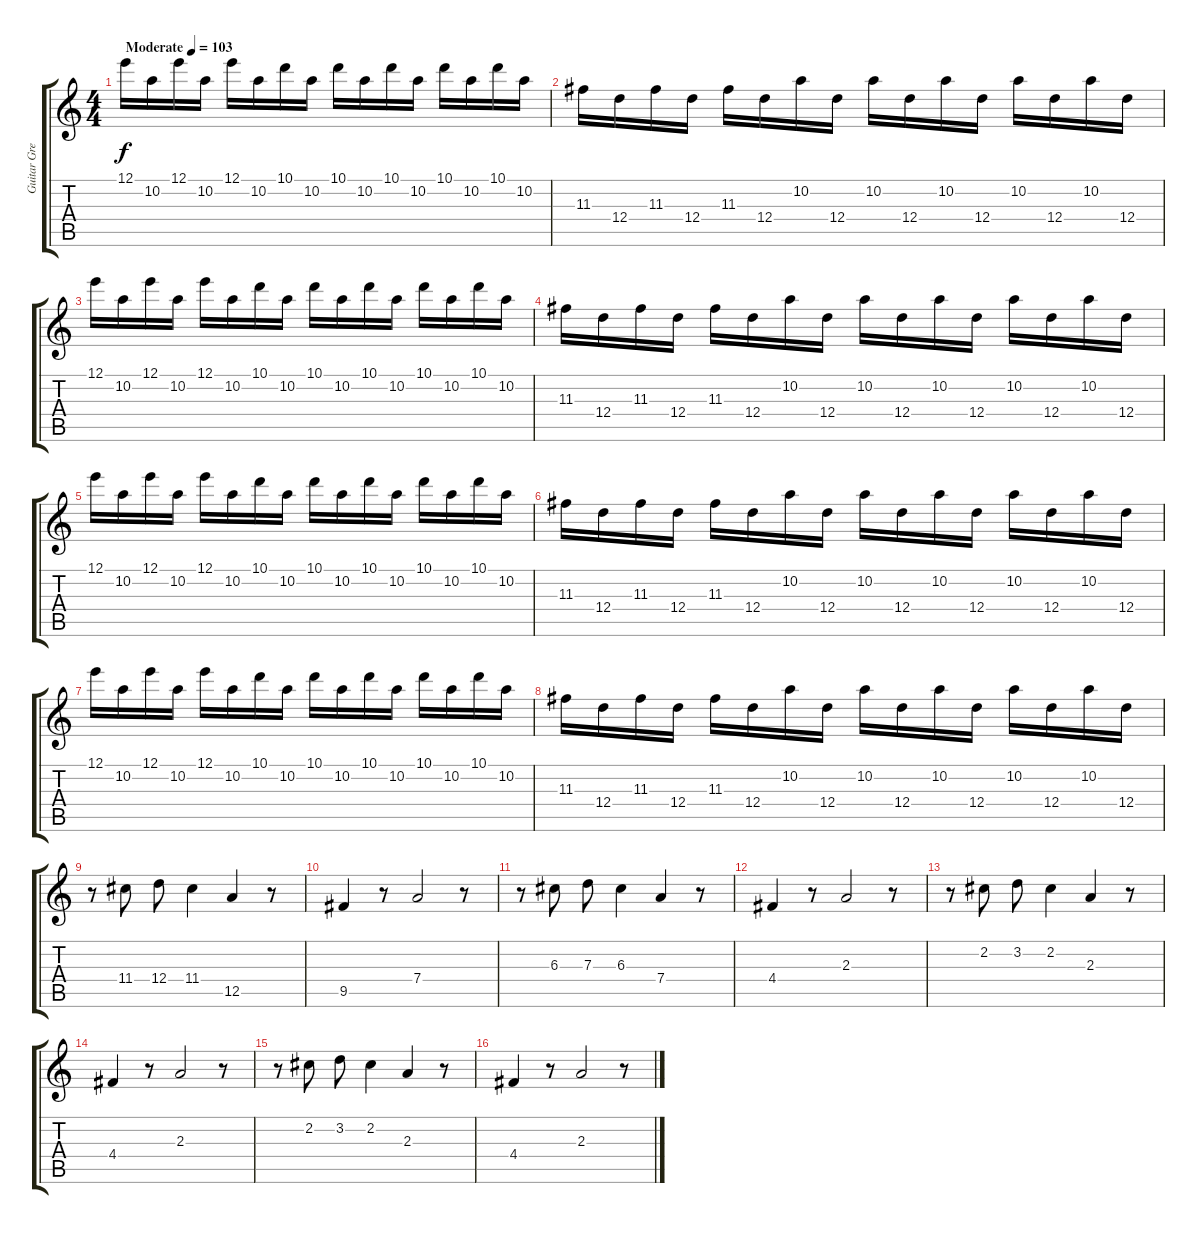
\track ("Guitar Green" "Guitar Gre") {instrument acousticguitarsteel}
\staff {score tabs}
\tuning (E4 B3 G3 D3 A2 E2) {hide}
\ts (4 4)
\tempo (103 "Moderate")
\clef g2
\ks c
12.1.16{dy f instrument acousticguitarsteel} 10.2.16 12.1.16 10.2.16 12.1.16 10.2.16 10.1.16 10.2.16 10.1.16 10.2.16 10.1.16 10.2.16 10.1.16 10.2.16 10.1.16 10.2.16 |
11.3.16 12.4.16 11.3.16 12.4.16 11.3.16 12.4.16 10.2.16 12.4.16 10.2.16 12.4.16 10.2.16 12.4.16 10.2.16 12.4.16 10.2.16 12.4.16 |
12.1.16 10.2.16 12.1.16 10.2.16 12.1.16 10.2.16 10.1.16 10.2.16 10.1.16 10.2.16 10.1.16 10.2.16 10.1.16 10.2.16 10.1.16 10.2.16 |
11.3.16 12.4.16 11.3.16 12.4.16 11.3.16 12.4.16 10.2.16 12.4.16 10.2.16 12.4.16 10.2.16 12.4.16 10.2.16 12.4.16 10.2.16 12.4.16 |
12.1.16 10.2.16 12.1.16 10.2.16 12.1.16 10.2.16 10.1.16 10.2.16 10.1.16 10.2.16 10.1.16 10.2.16 10.1.16 10.2.16 10.1.16 10.2.16 |
11.3.16 12.4.16 11.3.16 12.4.16 11.3.16 12.4.16 10.2.16 12.4.16 10.2.16 12.4.16 10.2.16 12.4.16 10.2.16 12.4.16 10.2.16 12.4.16 |
12.1.16 10.2.16 12.1.16 10.2.16 12.1.16 10.2.16 10.1.16 10.2.16 10.1.16 10.2.16 10.1.16 10.2.16 10.1.16 10.2.16 10.1.16 10.2.16 |
11.3.16 12.4.16 11.3.16 12.4.16 11.3.16 12.4.16 10.2.16 12.4.16 10.2.16 12.4.16 10.2.16 12.4.16 10.2.16 12.4.16 10.2.16 12.4.16 |
r.8 11.4.8 12.4.8 11.4.4 12.5.4 r.8 |
9.5.4 r.8 7.4.2 r.8 |
r.8 6.3.8 7.3.8 6.3.4 7.4.4 r.8 |
4.4.4 r.8 2.3.2 r.8 |
r.8 2.2.8 3.2.8 2.2.4 2.3.4 r.8 |
4.4.4 r.8 2.3.2 r.8 |
r.8 2.2.8 3.2.8 2.2.4 2.3.4 r.8 |
4.4.4 r.8 2.3.2 r.8
